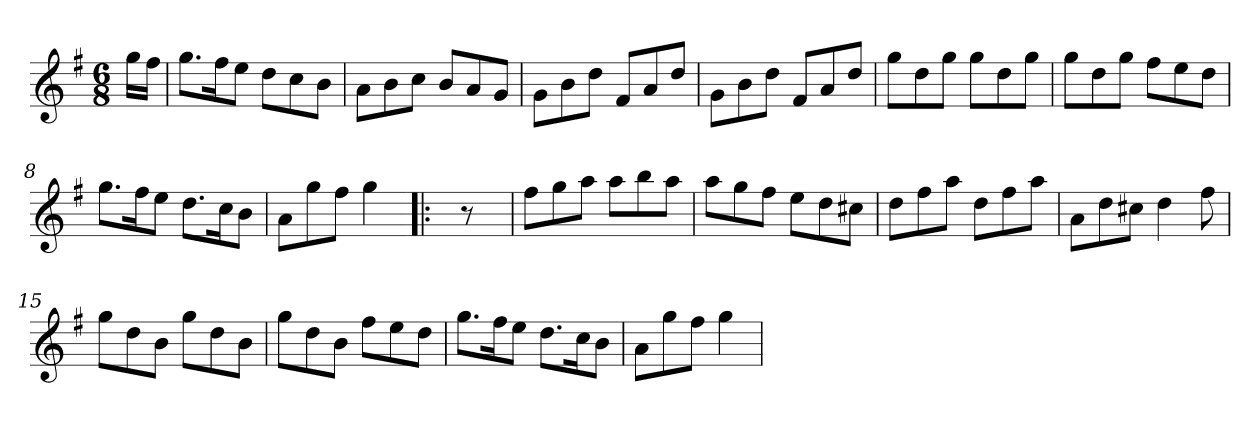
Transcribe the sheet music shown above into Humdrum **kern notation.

**kern
*part1
*staff1
*clefG2
*k[f#]
*G:
*M6/8
*MM180
=1
16gg\LL
16ff#\JJ
=2
8.gg\L
16ff#\K
8ee\J
8dd\L
8cc\
8b\J
=3
8a\L
8b\
8cc\J
8b/L
8a/
8g/J
=4
8g\L
8b\
8dd\J
8f#/L
8a/
8dd/J
=5
8g\L
8b\
8dd\J
8f#/L
8a/
8dd/J
=6
8gg\L
8dd\
8gg\J
8gg\L
8dd\
8gg\J
=7
8gg\L
8dd\
8gg\J
8ff#\L
8ee\
8dd\J
=8
8.gg\L
16ff#\K
8ee\J
8.dd\L
16cc\K
8b\J
!!LO:LB:g=z
=9
8a\L
8gg\
8ff#\J
4gg\
=10!|:
8r
=11
8ff#\L
8gg\
8aa\J
8aa\L
8bb\
8aa\J
=12
8aa\L
8gg\
8ff#\J
8ee\L
8dd\
8cc#X\J
=13
8dd\L
8ff#\
8aa\J
8dd\L
8ff#\
8aa\J
=14
8a\L
8dd\
8cc#X\J
4dd\
8ff#\
=15
8gg\L
8dd\
8b\J
8gg\L
8dd\
8b\J
=16
8gg\L
8dd\
8b\J
8ff#\L
8ee\
8dd\J
!!LO:LB:g=z
=17
8.gg\L
16ff#\K
8ee\J
8.dd\L
16cc\K
8b\J
=18
8a\L
8gg\
8ff#\J
4gg\
=
*-
